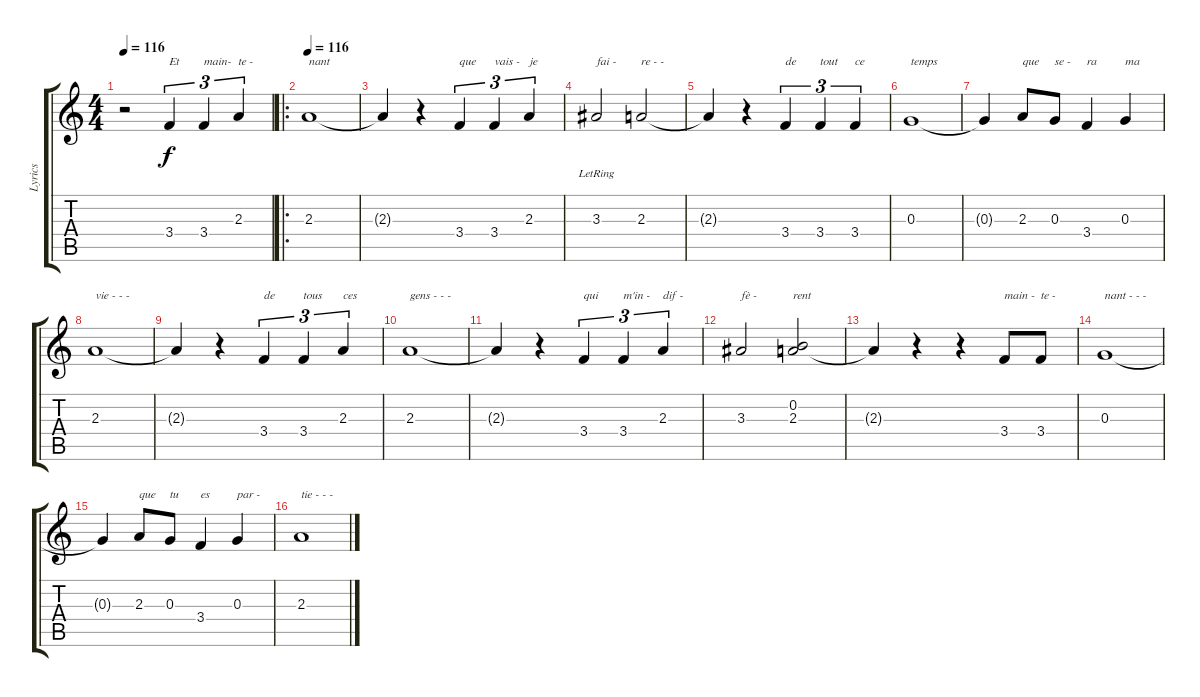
\track ("Lyrics" "Lyrics") {instrument electricguitarjazz}
\staff {score tabs}
\tuning (E4 B3 G3 D3 A2 E2) {hide}
\ts (4 4)
\tempo 116
\clef g2
\ks c
r.2{dy f volume 13 balance 12 instrument electricguitarjazz} 3.4.4{tu (3 2) txt "Et"} 3.4.4{tu (3 2) txt "main-"} 2.3.4{tu (3 2) txt "te -"} |
\ro
\tempo 116
2.3.1{txt "nant"} |
2.3{t}.4 r.4 3.4.4{tu (3 2) txt "que"} 3.4.4{tu (3 2) txt "vais -"} 2.3.4{tu (3 2) txt "je"} |
3.3{lr}.2{txt "fai -"} 2.3.2{txt "re - -"} |
2.3{t}.4 r.4 3.4.4{tu (3 2) txt "de"} 3.4.4{tu (3 2) txt "tout"} 3.4.4{tu (3 2) txt "ce"} |
0.3.1{txt "temps"} |
0.3{t}.4 2.3.8{txt "que"} 0.3.8{txt "se -"} 3.4.4{txt "ra"} 0.3.4{txt "ma"} |
2.3.1{txt "vie - - -"} |
2.3{t}.4 r.4 3.4.4{tu (3 2) txt "de"} 3.4.4{tu (3 2) txt "tous"} 2.3.4{tu (3 2) txt "ces"} |
2.3.1{txt "gens - - -"} |
2.3{t}.4 r.4 3.4.4{tu (3 2) txt "qui"} 3.4.4{tu (3 2) txt "m'in -"} 2.3.4{tu (3 2) txt "dif -"} |
3.3.2{txt "fè -"} (0.2 2.3).2{txt "rent"} |
2.3{t}.4 r.4 r.4 3.4.8{txt "main -"} 3.4.8{txt "te -"} |
0.3.1{txt "nant - - -"} |
0.3{t}.4 2.3.8{txt "que"} 0.3.8{txt "tu"} 3.4.4{txt "es"} 0.3.4{txt "par -"} |
2.3.1{txt "tie - - -"}
